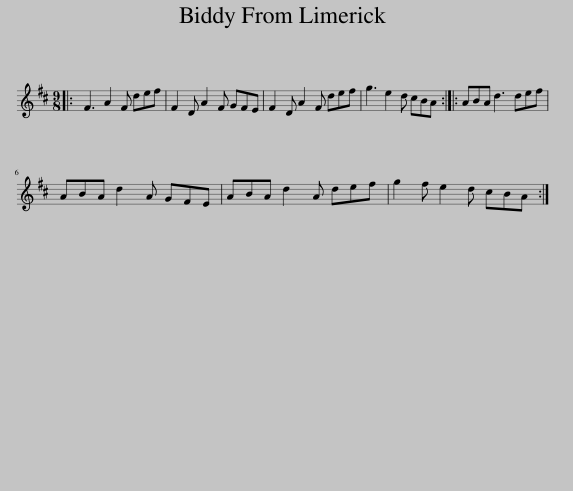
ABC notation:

X:1
L:1/8
M:9/8
I:linebreak $
K:D
V:1 treble
V:1
|: F3 A2 F def | F2 D A2 F GFE | F2 D A2 F def | g3 e2 d cBA :: ABA d3 def |$ %5
 ABA d2 A GFE | ABA d2 A def | g2 f e2 d cBA :| %8
